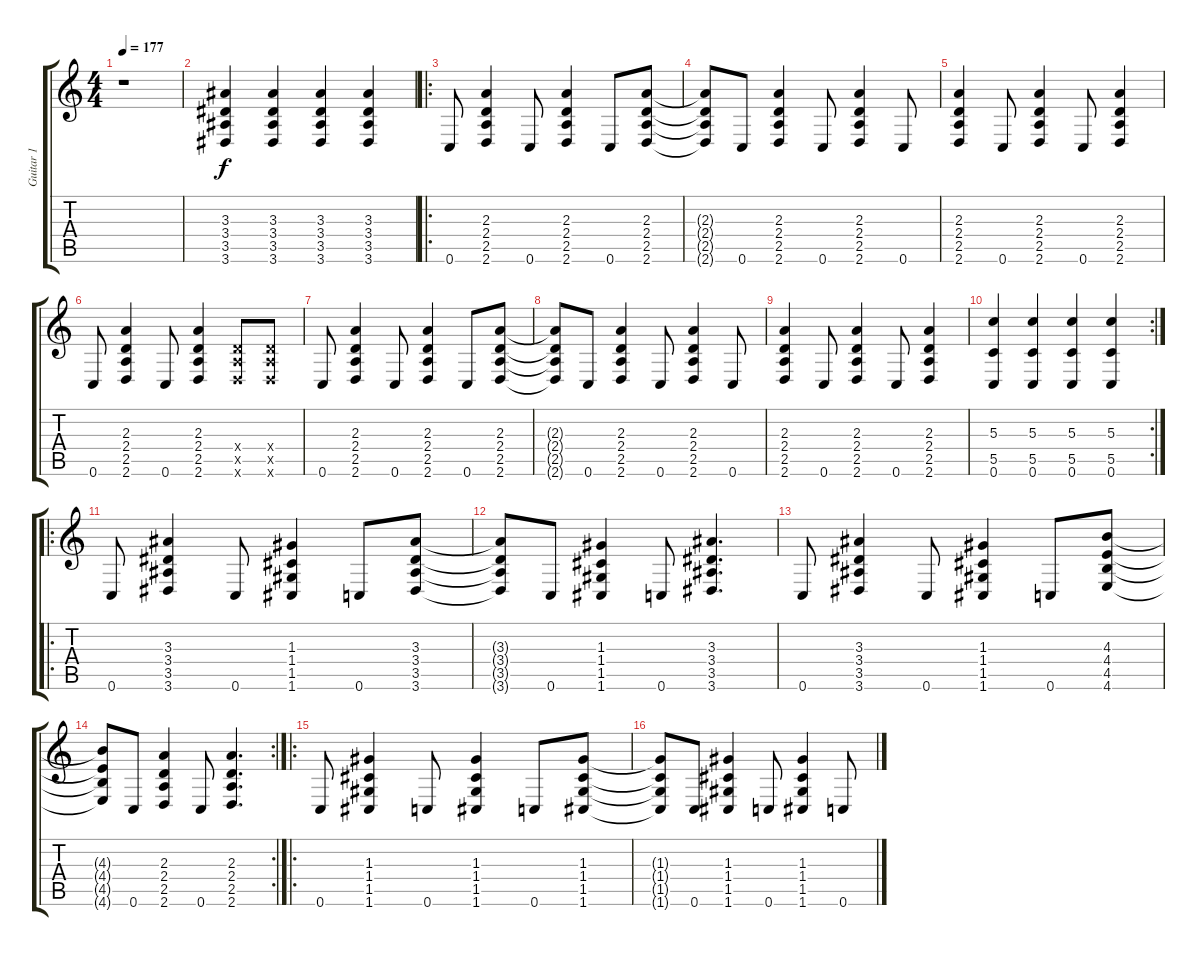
\track ("Guitar 1" "Guitar 1") {instrument distortionguitar}
\staff {score tabs}
\tuning (E4 C4 G3 C3 G2 C2) {hide}
\ts (4 4)
\tempo 177
\clef g2
\ks c
r.1{dy f instrument distortionguitar} |
(3.3 3.4 3.5 3.6).4 (3.3 3.4 3.5 3.6).4 (3.3 3.4 3.5 3.6).4 (3.3 3.4 3.5 3.6).4 |
\ro
0.6.8 (2.3 2.4 2.5 2.6).4 0.6.8 (2.3 2.4 2.5 2.6).4 0.6.8 (2.3 2.4 2.5 2.6).8 |
(2.3{t} 2.4{t} 2.5{t} 2.6{t}).8 0.6.8 (2.3 2.4 2.5 2.6).4 0.6.8 (2.3 2.4 2.5 2.6).4 0.6.8 |
(2.3 2.4 2.5 2.6).4 0.6.8 (2.3 2.4 2.5 2.6).4 0.6.8 (2.3 2.4 2.5 2.6).4 |
0.6.8 (2.3 2.4 2.5 2.6).4 0.6.8 (2.3 2.4 2.5 2.6).4 (2.4{x} 2.5{x} 2.6{x}).8 (2.4{x} 2.5{x} 2.6{x}).8 |
0.6.8 (2.3 2.4 2.5 2.6).4 0.6.8 (2.3 2.4 2.5 2.6).4 0.6.8 (2.3 2.4 2.5 2.6).8 |
(2.3{t} 2.4{t} 2.5{t} 2.6{t}).8 0.6.8 (2.3 2.4 2.5 2.6).4 0.6.8 (2.3 2.4 2.5 2.6).4 0.6.8 |
(2.3 2.4 2.5 2.6).4 0.6.8 (2.3 2.4 2.5 2.6).4 0.6.8 (2.3 2.4 2.5 2.6).4 |
\rc 2
(5.3 5.5 0.6).4 (5.3 5.5 0.6).4 (5.3 5.5 0.6).4 (5.3 5.5 0.6).4 |
\ro
0.6.8 (3.3 3.4 3.5 3.6).4 0.6.8 (1.3 1.4 1.5 1.6).4 0.6.8 (3.3 3.4 3.5 3.6).8 |
(3.3{t} 3.4{t} 3.5{t} 3.6{t}).8 0.6.8 (1.3 1.4 1.5 1.6).4 0.6.8 (3.3 3.4 3.5 3.6).4{d} |
0.6.8 (3.3 3.4 3.5 3.6).4 0.6.8 (1.3 1.4 1.5 1.6).4 0.6.8 (4.3 4.4 4.5 4.6).8 |
\rc 2
(4.3{t} 4.4{t} 4.5{t} 4.6{t}).8 0.6.8 (2.3 2.4 2.5 2.6).4 0.6.8 (2.3 2.4 2.5 2.6).4{d} |
\ro
0.6.8 (1.3 1.4 1.5 1.6).4 0.6.8 (1.3 1.4 1.5 1.6).4 0.6.8 (1.3 1.4 1.5 1.6).8 |
(1.3{t} 1.4{t} 1.5{t} 1.6{t}).8 0.6.8 (1.3 1.4 1.5 1.6).4 0.6.8 (1.3 1.4 1.5 1.6).4 0.6.8
